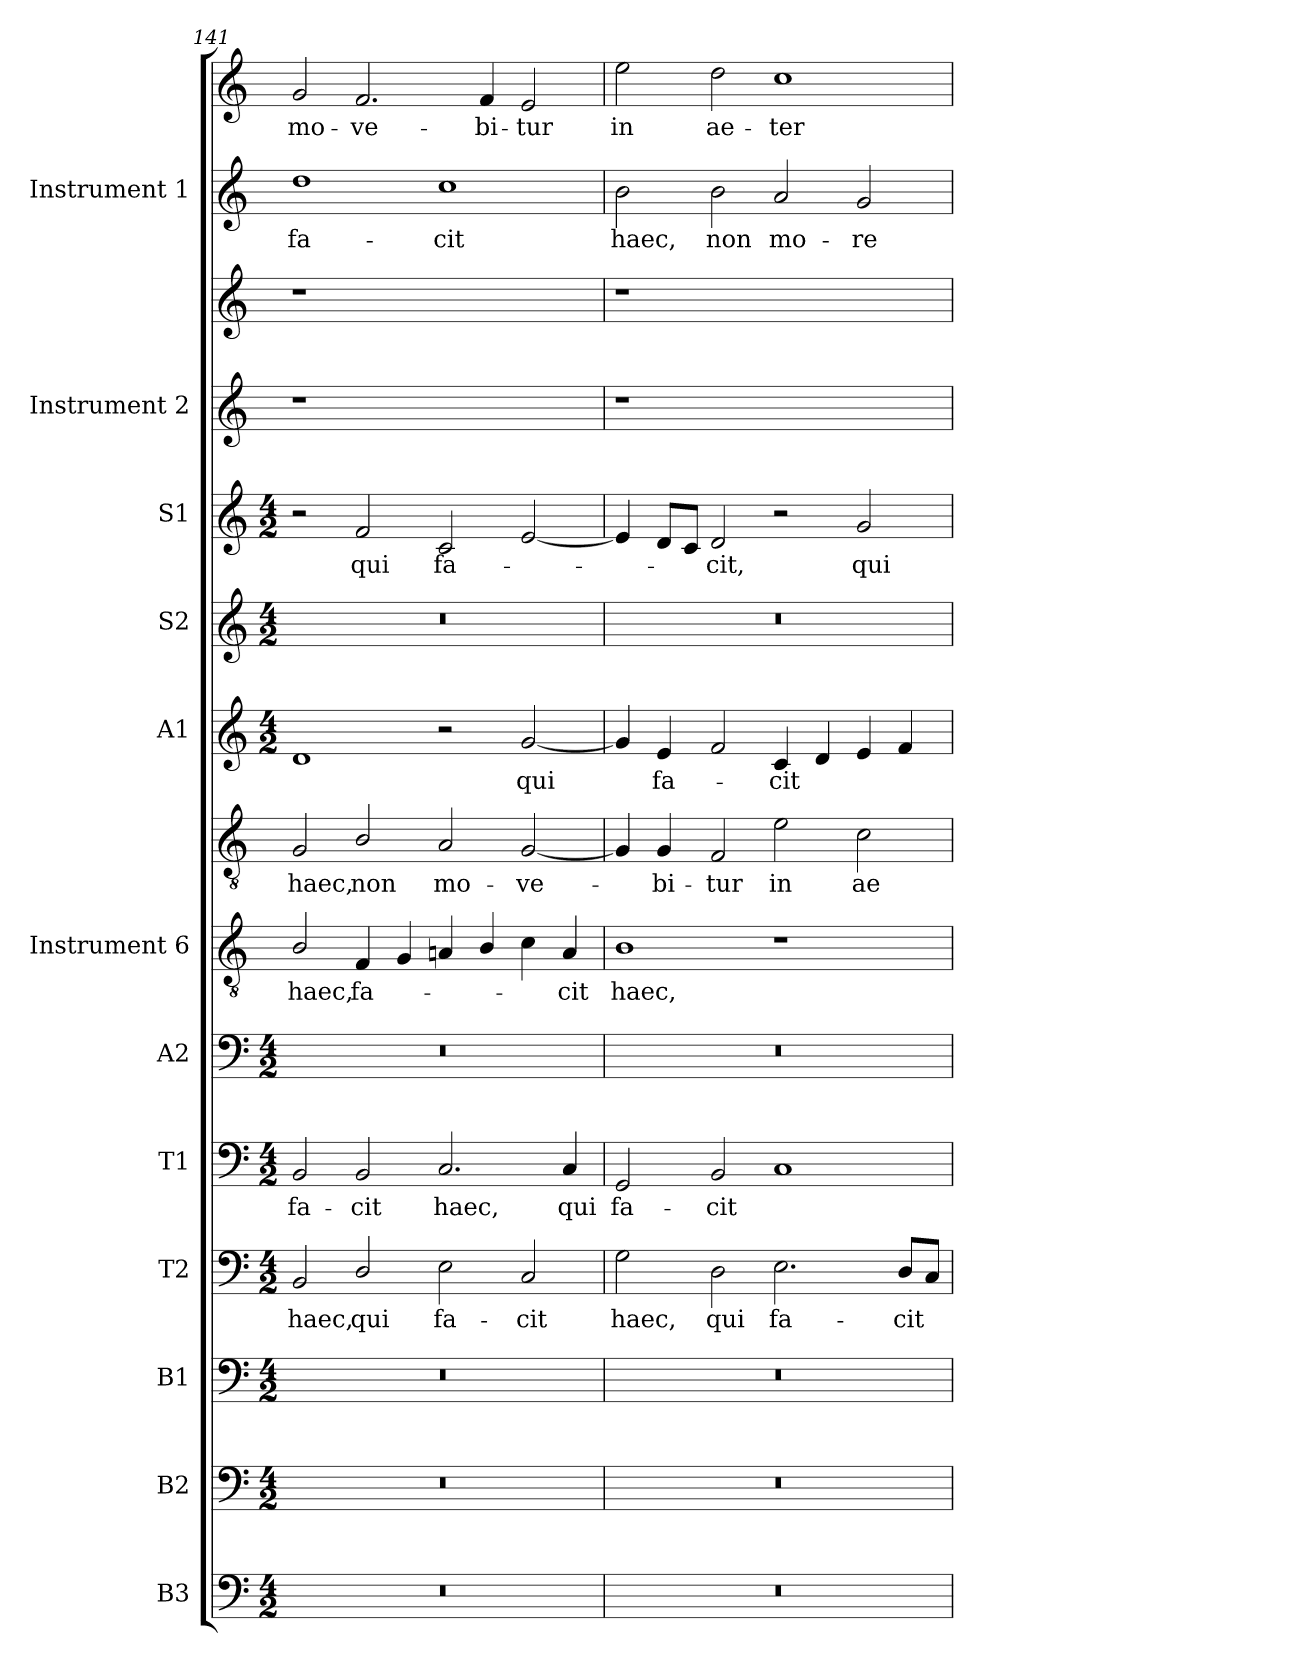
**kern	**kern	**kern	**kern	**text	**kern	**text	**kern	**kern	**text	**kern	**text	**kern	**text	**kern	**kern	**text	**kern	**kern	**kern	**text	**kern	**text
*part12	*part11	*part10	*part9	*part9	*part8	*part8	*part7	*part6	*part6	*part6	*part6	*part5	*part5	*part4	*part3	*part3	*part2	*part2	*part1	*part1	*part1	*part1
*staff15	*staff14	*staff13	*staff12	*staff12	*staff11	*staff11	*staff10	*staff9	*staff9	*staff8	*staff8	*staff7	*staff7	*staff6	*staff5	*staff5	*staff4	*staff3	*staff2	*staff2	*staff1	*staff1
*I"B3	*I"B2	*I"B1	*I"T2	*	*I"T1	*	*I"A2	*I"Instrument 6	*	*	*	*I"A1	*	*I"S2	*I"S1	*	*I"Instrument 2	*	*I"Instrument 1	*	*	*
*clefF4	*clefF4	*clefF4	*clefF4	*	*clefF4	*	*clefF4	*clefGv2	*	*clefGv2	*	*clefG2	*	*clefG2	*clefG2	*	*clefG2	*clefG2	*clefG2	*	*clefG2	*
*	*	*	*	*	*k[]	*	*k[]	*	*	*	*	*k[]	*	*	*k[]	*	*	*	*k[]	*	*k[]	*
*	*	*	*	*	*C:	*	*C:	*	*	*	*	*C:	*	*	*C:	*	*	*	*C:	*	*C:	*
*M4/2	*M4/2	*M4/2	*M4/2	*	*M4/2	*	*M4/2	*	*	*	*	*M4/2	*	*M4/2	*M4/2	*	*	*	*	*	*	*
=141	=141	=141	=141	=141	=141	=141	=141	=141	=141	=141	=141	=141	=141	=141	=141	=141	=141	=141	=141	=141	=141	=141
!	!	!	!	!LO:LY:b:cj	!	!LO:LY:b:rj	!	!	!LO:LY:b:cj	!	!LO:LY:b:cj	!	!	!	!	!	!	!	!	!LO:LY:b:rj	!	!LO:LY:b:rj
0r	0r	0r	2BB/	haec,	2BB/	fa-	0r	2B/	haec,	2G/	haec,	1d	.	0r	2r	.	1r	1r	1dd	fa-	2g/	mo-
!	!	!	!	!LO:LY:b:cj	!	!LO:LY:b:cj	!	!	!LO:LY:b:rj	!	!LO:LY:b:cj	!	!	!	!	!LO:LY:b:cj	!	!	!	!	!	!LO:LY:b:rj
.	.	.	2D/	qui	2BB/	-cit	.	4F/	fa-	2B/	non	.	.	.	2f/	qui	.	.	.	.	2.f/	-ve-
.	.	.	.	.	.	.	.	4G/	.	.	.	.	.	.	.	.	.	.	.	.	.	.
!	!	!	!	!LO:LY:b:rj	!	!LO:LY:b:cj	!	!	!	!	!LO:LY:b:rj	!	!	!	!	!LO:LY:b:rj	!	!	!	!LO:LY:b:cj	!	!
.	.	.	2E\	fa-	2.C/	haec,	.	4An/	.	2A/	mo-	2r	.	.	2c/	fa-	1ryy	1ryy	1cc	-cit	.	.
!	!	!	!	!	!	!	!	!	!	!	!	!	!	!	!	!	!	!	!	!	!	!LO:LY:b:rj
.	.	.	.	.	.	.	.	4B/	.	.	.	.	.	.	.	.	.	.	.	.	4f/	-bi-
!	!	!	!	!LO:LY:b:cj	!	!	!	!	!	!	!LO:LY:b:rj	!	!LO:LY:b:cj	!	!	!	!	!	!	!	!	!LO:LY:b:cj
.	.	.	2C/	-cit	.	.	.	4c\	.	[<2G/	-ve-	[>2g/	qui	.	[>2e/	.	.	.	.	.	2e/	-tur
!	!	!	!	!	!	!LO:LY:b:cj	!	!	!LO:LY:b:cj	!	!	!	!	!	!	!	!	!	!	!	!	!
.	.	.	.	.	4C/	qui	.	4A/	-cit	.	.	.	.	.	.	.	.	.	.	.	.	.
=142	=142	=142	=142	=142	=142	=142	=142	=142	=142	=142	=142	=142	=142	=142	=142	=142	=142	=142	=142	=142	=142	=142
!	!	!	!	!LO:LY:b:cj	!	!LO:LY:b:rj	!	!	!LO:LY:b:cj	!	!	!	!	!	!	!	!	!	!	!LO:LY:b:cj	!	!LO:LY:b:cj
0r	0r	0r	2G\	haec,	2GG/	fa-	0r	1B	-haec,	4G/]	.	4g/]	.	0r	4e/]	.	1r	1r	2b\	haec,	2ee\	-in
!	!	!	!	!	!	!	!	!	!	!	!LO:LY:b:rj	!	!LO:LY:b:rj	!	!	!	!	!	!	!	!	!
.	.	.	.	.	.	.	.	.	.	4G/	-bi-	4e/	fa-	.	8d/L	.	.	.	.	.	.	.
.	.	.	.	.	.	.	.	.	.	.	.	.	.	.	8c/J	.	.	.	.	.	.	.
!	!	!	!	!LO:LY:b:cj	!	!LO:LY:b:cj	!	!	!	!	!LO:LY:b:cj	!	!	!	!	!LO:LY:b:cj	!	!	!	!LO:LY:b:cj	!	!LO:LY:b:rj
.	.	.	2D\	qui	2BB/	-cit	.	.	.	2F/	-tur	2f/	.	.	2d/	-cit,	.	.	2b\	non	2dd\	ae-
!	!	!	!	!LO:LY:b:rj	!	!	!	!	!	!	!LO:LY:b:cj	!	!LO:LY:b:cj	!	!	!	!	!	!	!LO:LY:b:rj	!	!LO:LY:b:rj
.	.	.	2.E\	fa-	1C	.	.	1r	.	2e\	in	4c/	-cit	.	2r	.	1ryy	1ryy	2a/	mo-	1cc	-ter-
.	.	.	.	.	.	.	.	.	.	.	.	4d/	.	.	.	.	.	.	.	.	.	.
!	!	!	!	!	!	!	!	!	!	!	!LO:LY:b:rj	!	!	!	!	!LO:LY:b:cj	!	!	!	!LO:LY:b:rj	!	!
.	.	.	.	.	.	.	.	.	.	2c\	ae-	4e/	.	.	2g/	qui	.	.	2g/	-re-	.	.
!	!	!	!	!LO:LY:b:cj	!	!	!	!	!	!	!	!	!	!	!	!	!	!	!	!	!	!
.	.	.	8D/L	-cit	.	.	.	.	.	.	.	4f/	.	.	.	.	.	.	.	.	.	.
.	.	.	8C/J	.	.	.	.	.	.	.	.	.	.	.	.	.	.	.	.	.	.	.
=	=	=	=	=	=	=	=	=	=	=	=	=	=	=	=	=	=	=	=	=	=	=
*-	*-	*-	*-	*-	*-	*-	*-	*-	*-	*-	*-	*-	*-	*-	*-	*-	*-	*-	*-	*-	*-	*-
